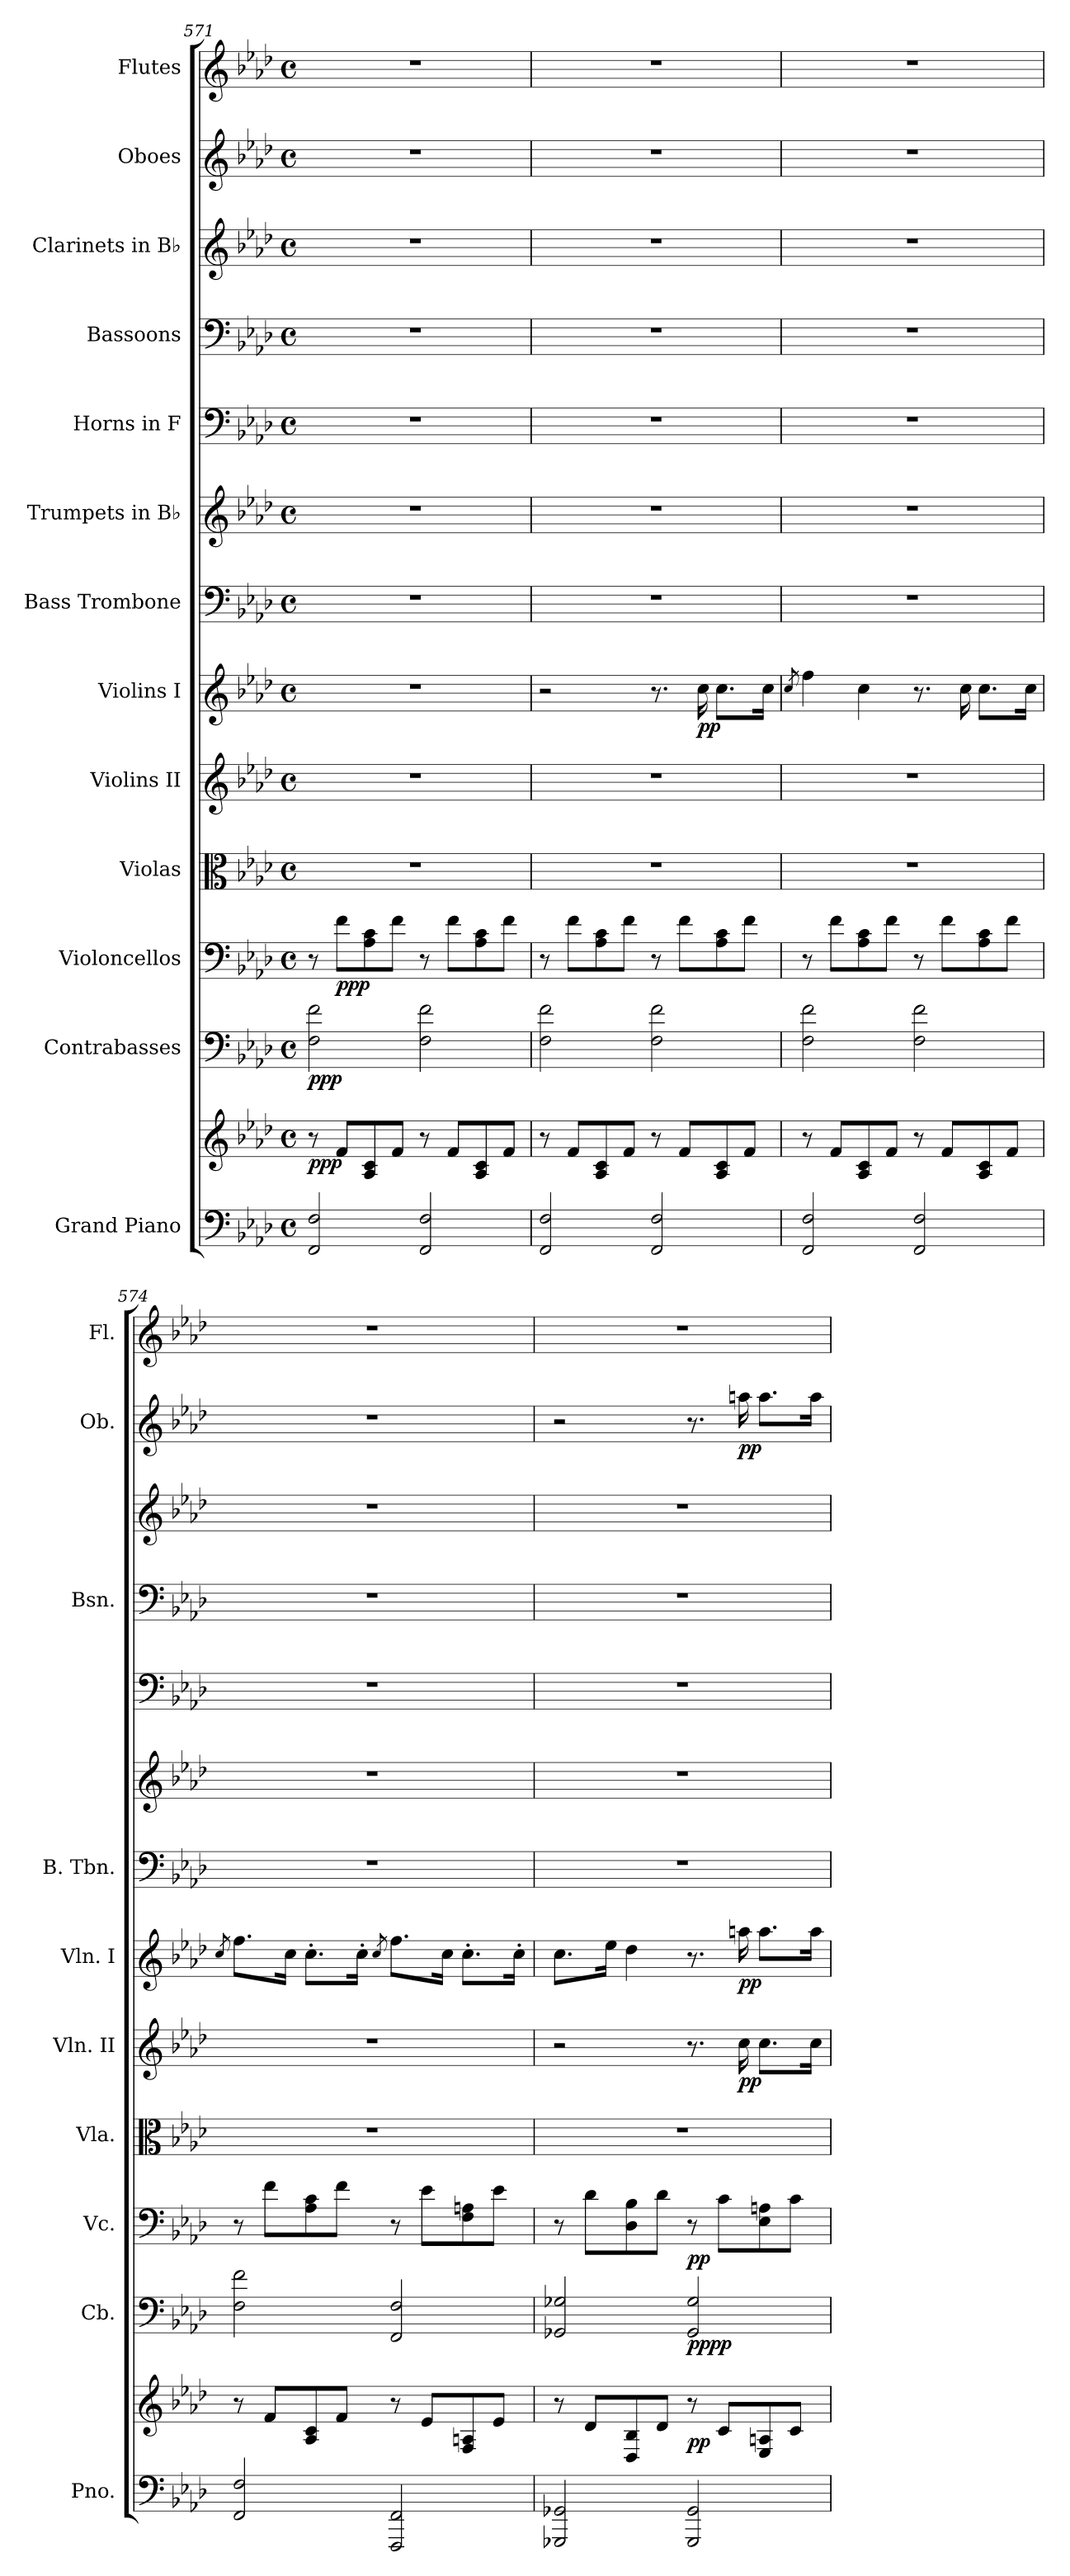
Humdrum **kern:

**kern	**kern	**dynam	**kern	**dynam	**kern	**dynam	**kern	**kern	**dynam	**kern	**dynam	**kern	**kern	**kern	**kern	**kern	**kern	**dynam	**kern
*part13	*part13	*part13	*part12	*part12	*part11	*part11	*part10	*part9	*part9	*part8	*part8	*part7	*part6	*part5	*part4	*part3	*part2	*part2	*part1
*staff14	*staff13	*staff13/14	*staff12	*staff12	*staff11	*staff11	*staff10	*staff9	*staff9	*staff8	*staff8	*staff7	*staff6	*staff5	*staff4	*staff3	*staff2	*staff2	*staff1
*I"Grand Piano	*	*	*I"Contrabasses	*	*I"Violoncellos	*	*I"Violas	*I"Violins II	*	*I"Violins I	*	*I"Bass Trombone	*I"Trumpets in B♭	*I"Horns in F	*I"Bassoons	*I"Clarinets in B♭	*I"Oboes	*	*I"Flutes
*I'Pno.	*	*	*I'Cb.	*	*I'Vc.	*	*I'Vla.	*I'Vln. II	*	*I'Vln. I	*	*I'B. Tbn.	*	*	*I'Bsn.	*	*I'Ob.	*	*I'Fl.
!!LO:PB:g=z
*clefF4	*clefG2	*	*clefF4	*	*clefF4	*	*clefC3	*clefG2	*	*clefG2	*	*clefF4	*clefG2	*clefF4	*clefF4	*clefG2	*clefG2	*	*clefG2
*	*	*	*ITrd7c12	*	*	*	*	*	*	*	*	*	*ITrd1c2	*ITrd4c7	*	*ITrd1c2	*	*	*
*k[b-e-a-d-]	*k[b-e-a-d-]	*	*k[b-e-a-d-]	*	*k[b-e-a-d-]	*	*k[b-e-a-d-]	*k[b-e-a-d-]	*	*k[b-e-a-d-]	*	*k[b-e-a-d-]	*k[b-e-a-d-g-c-]	*k[b-e-a-d-g-]	*k[b-e-a-d-]	*k[b-e-a-d-g-c-]	*k[b-e-a-d-]	*	*k[b-e-a-d-]
*M4/4	*M4/4	*	*M4/4	*	*M4/4	*	*M4/4	*M4/4	*	*M4/4	*	*M4/4	*M4/4	*M4/4	*M4/4	*M4/4	*M4/4	*	*M4/4
*met(c)	*met(c)	*	*met(c)	*	*met(c)	*	*met(c)	*met(c)	*	*met(c)	*	*met(c)	*met(c)	*met(c)	*met(c)	*met(c)	*met(c)	*	*met(c)
*MM100	*MM100	*	*MM100	*	*MM100	*	*MM100	*MM100	*	*MM100	*	*MM100	*MM100	*MM100	*MM100	*MM100	*MM100	*	*MM100
=571	=571	=571	=571	=571	=571	=571	=571	=571	=571	=571	=571	=571	=571	=571	=571	=571	=571	=571	=571
!	!	!LO:DY:b	!	!LO:DY:b	!	!	!	!	!	!	!	!	!	!	!	!	!	!	!
2FF/ 2F/	8r	ppp	2FF\ 2F\	ppp	8r	.	1r	1r	.	1r	.	1r	1r	1r	1r	1r	1r	.	1r
!	!	!	!	!	!	!LO:DY:b	!	!	!	!	!	!	!	!	!	!	!	!	!
.	8f/L	.	.	.	8f\L	ppp	.	.	.	.	.	.	.	.	.	.	.	.	.
.	8A-/ 8c/	.	.	.	8A-\ 8c\	.	.	.	.	.	.	.	.	.	.	.	.	.	.
.	8f/J	.	.	.	8f\J	.	.	.	.	.	.	.	.	.	.	.	.	.	.
2FF/ 2F/	8r	.	2FF\ 2F\	.	8r	.	.	.	.	.	.	.	.	.	.	.	.	.	.
.	8f/L	.	.	.	8f\L	.	.	.	.	.	.	.	.	.	.	.	.	.	.
.	8A-/ 8c/	.	.	.	8A-\ 8c\	.	.	.	.	.	.	.	.	.	.	.	.	.	.
.	8f/J	.	.	.	8f\J	.	.	.	.	.	.	.	.	.	.	.	.	.	.
=572	=572	=572	=572	=572	=572	=572	=572	=572	=572	=572	=572	=572	=572	=572	=572	=572	=572	=572	=572
2FF/ 2F/	8r	.	2FF\ 2F\	.	8r	.	1r	1r	.	2r	.	1r	1r	1r	1r	1r	1r	.	1r
.	8f/L	.	.	.	8f\L	.	.	.	.	.	.	.	.	.	.	.	.	.	.
.	8A-/ 8c/	.	.	.	8A-\ 8c\	.	.	.	.	.	.	.	.	.	.	.	.	.	.
.	8f/J	.	.	.	8f\J	.	.	.	.	.	.	.	.	.	.	.	.	.	.
2FF/ 2F/	8r	.	2FF\ 2F\	.	8r	.	.	.	.	8.r	.	.	.	.	.	.	.	.	.
.	8f/L	.	.	.	8f\L	.	.	.	.	.	.	.	.	.	.	.	.	.	.
!	!	!	!	!	!	!	!	!	!	!	!LO:DY:b	!	!	!	!	!	!	!	!
.	.	.	.	.	.	.	.	.	.	16cc\	pp	.	.	.	.	.	.	.	.
.	8A-/ 8c/	.	.	.	8A-\ 8c\	.	.	.	.	8.cc\L	.	.	.	.	.	.	.	.	.
.	8f/J	.	.	.	8f\J	.	.	.	.	.	.	.	.	.	.	.	.	.	.
.	.	.	.	.	.	.	.	.	.	16cc\Jk	.	.	.	.	.	.	.	.	.
=573	=573	=573	=573	=573	=573	=573	=573	=573	=573	=573	=573	=573	=573	=573	=573	=573	=573	=573	=573
.	.	.	.	.	.	.	.	.	.	8qcc/	.	.	.	.	.	.	.	.	.
2FF/ 2F/	8r	.	2FF\ 2F\	.	8r	.	1r	1r	.	4ff\	.	1r	1r	1r	1r	1r	1r	.	1r
.	8f/L	.	.	.	8f\L	.	.	.	.	.	.	.	.	.	.	.	.	.	.
.	8A-/ 8c/	.	.	.	8A-\ 8c\	.	.	.	.	4cc\	.	.	.	.	.	.	.	.	.
.	8f/J	.	.	.	8f\J	.	.	.	.	.	.	.	.	.	.	.	.	.	.
2FF/ 2F/	8r	.	2FF\ 2F\	.	8r	.	.	.	.	8.r	.	.	.	.	.	.	.	.	.
.	8f/L	.	.	.	8f\L	.	.	.	.	.	.	.	.	.	.	.	.	.	.
.	.	.	.	.	.	.	.	.	.	16cc\	.	.	.	.	.	.	.	.	.
.	8A-/ 8c/	.	.	.	8A-\ 8c\	.	.	.	.	8.cc\L	.	.	.	.	.	.	.	.	.
.	8f/J	.	.	.	8f\J	.	.	.	.	.	.	.	.	.	.	.	.	.	.
.	.	.	.	.	.	.	.	.	.	16cc\Jk	.	.	.	.	.	.	.	.	.
=574	=574	=574	=574	=574	=574	=574	=574	=574	=574	=574	=574	=574	=574	=574	=574	=574	=574	=574	=574
.	.	.	.	.	.	.	.	.	.	8qcc/	.	.	.	.	.	.	.	.	.
2FF/ 2F/	8r	.	2FF\ 2F\	.	8r	.	1r	1r	.	8.ff\L	.	1r	1r	1r	1r	1r	1r	.	1r
.	8f/L	.	.	.	8f\L	.	.	.	.	.	.	.	.	.	.	.	.	.	.
.	.	.	.	.	.	.	.	.	.	16cc\Jk	.	.	.	.	.	.	.	.	.
.	8A-/ 8c/	.	.	.	8A-\ 8c\	.	.	.	.	8.cc'\L	.	.	.	.	.	.	.	.	.
.	8f/J	.	.	.	8f\J	.	.	.	.	.	.	.	.	.	.	.	.	.	.
.	.	.	.	.	.	.	.	.	.	16cc'\Jk	.	.	.	.	.	.	.	.	.
.	.	.	.	.	.	.	.	.	.	8qcc/	.	.	.	.	.	.	.	.	.
2FFF/ 2FF/	8r	.	2FFF/ 2FF/	.	8r	.	.	.	.	8.ff\L	.	.	.	.	.	.	.	.	.
.	8e-/L	.	.	.	8e-\L	.	.	.	.	.	.	.	.	.	.	.	.	.	.
.	.	.	.	.	.	.	.	.	.	16cc\Jk	.	.	.	.	.	.	.	.	.
.	8F/ 8An/	.	.	.	8F\ 8An\	.	.	.	.	8.cc'\L	.	.	.	.	.	.	.	.	.
.	8e-/J	.	.	.	8e-\J	.	.	.	.	.	.	.	.	.	.	.	.	.	.
.	.	.	.	.	.	.	.	.	.	16cc'\Jk	.	.	.	.	.	.	.	.	.
=575	=575	=575	=575	=575	=575	=575	=575	=575	=575	=575	=575	=575	=575	=575	=575	=575	=575	=575	=575
2GGG-X/ 2GG-X/	8r	.	2GGG-X/ 2GG-X/	.	8r	.	1r	2r	.	8.cc\L	.	1r	1r	1r	1r	1r	2r	.	1r
.	8d-/L	.	.	.	8d-\L	.	.	.	.	.	.	.	.	.	.	.	.	.	.
.	.	.	.	.	.	.	.	.	.	16ee-\Jk	.	.	.	.	.	.	.	.	.
.	8D-/ 8B-/	.	.	.	8D-\ 8B-\	.	.	.	.	4dd-\	.	.	.	.	.	.	.	.	.
.	8d-/J	.	.	.	8d-\J	.	.	.	.	.	.	.	.	.	.	.	.	.	.
!	!	!LO:DY:b	!	!LO:DY:b	!	!	!	!	!	!	!	!	!	!	!	!	!	!	!
!	!	!	!	!LO:DY:n=1:b	!	!LO:DY:b	!	!	!	!	!	!	!	!	!	!	!	!	!
2GGG-/ 2GG-/	8r	pp	2GGG-/ 2GG-/	pp pp	8r	pp	.	8.r	.	8.r	.	.	.	.	.	.	8.r	.	.
.	8c/L	.	.	.	8c\L	.	.	.	.	.	.	.	.	.	.	.	.	.	.
!	!	!	!	!	!	!	!	!	!LO:DY:b	!	!LO:DY:b	!	!	!	!	!	!	!LO:DY:b	!
.	.	.	.	.	.	.	.	16cc\	pp	16aan\	pp	.	.	.	.	.	16aan\	pp	.
.	8E-/ 8An/	.	.	.	8E-\ 8An\	.	.	8.cc\L	.	8.aa\L	.	.	.	.	.	.	8.aa\L	.	.
.	8c/J	.	.	.	8c\J	.	.	.	.	.	.	.	.	.	.	.	.	.	.
.	.	.	.	.	.	.	.	16cc\Jk	.	16aa\Jk	.	.	.	.	.	.	16aa\Jk	.	.
=	=	=	=	=	=	=	=	=	=	=	=	=	=	=	=	=	=	=	=
*-	*-	*-	*-	*-	*-	*-	*-	*-	*-	*-	*-	*-	*-	*-	*-	*-	*-	*-	*-
